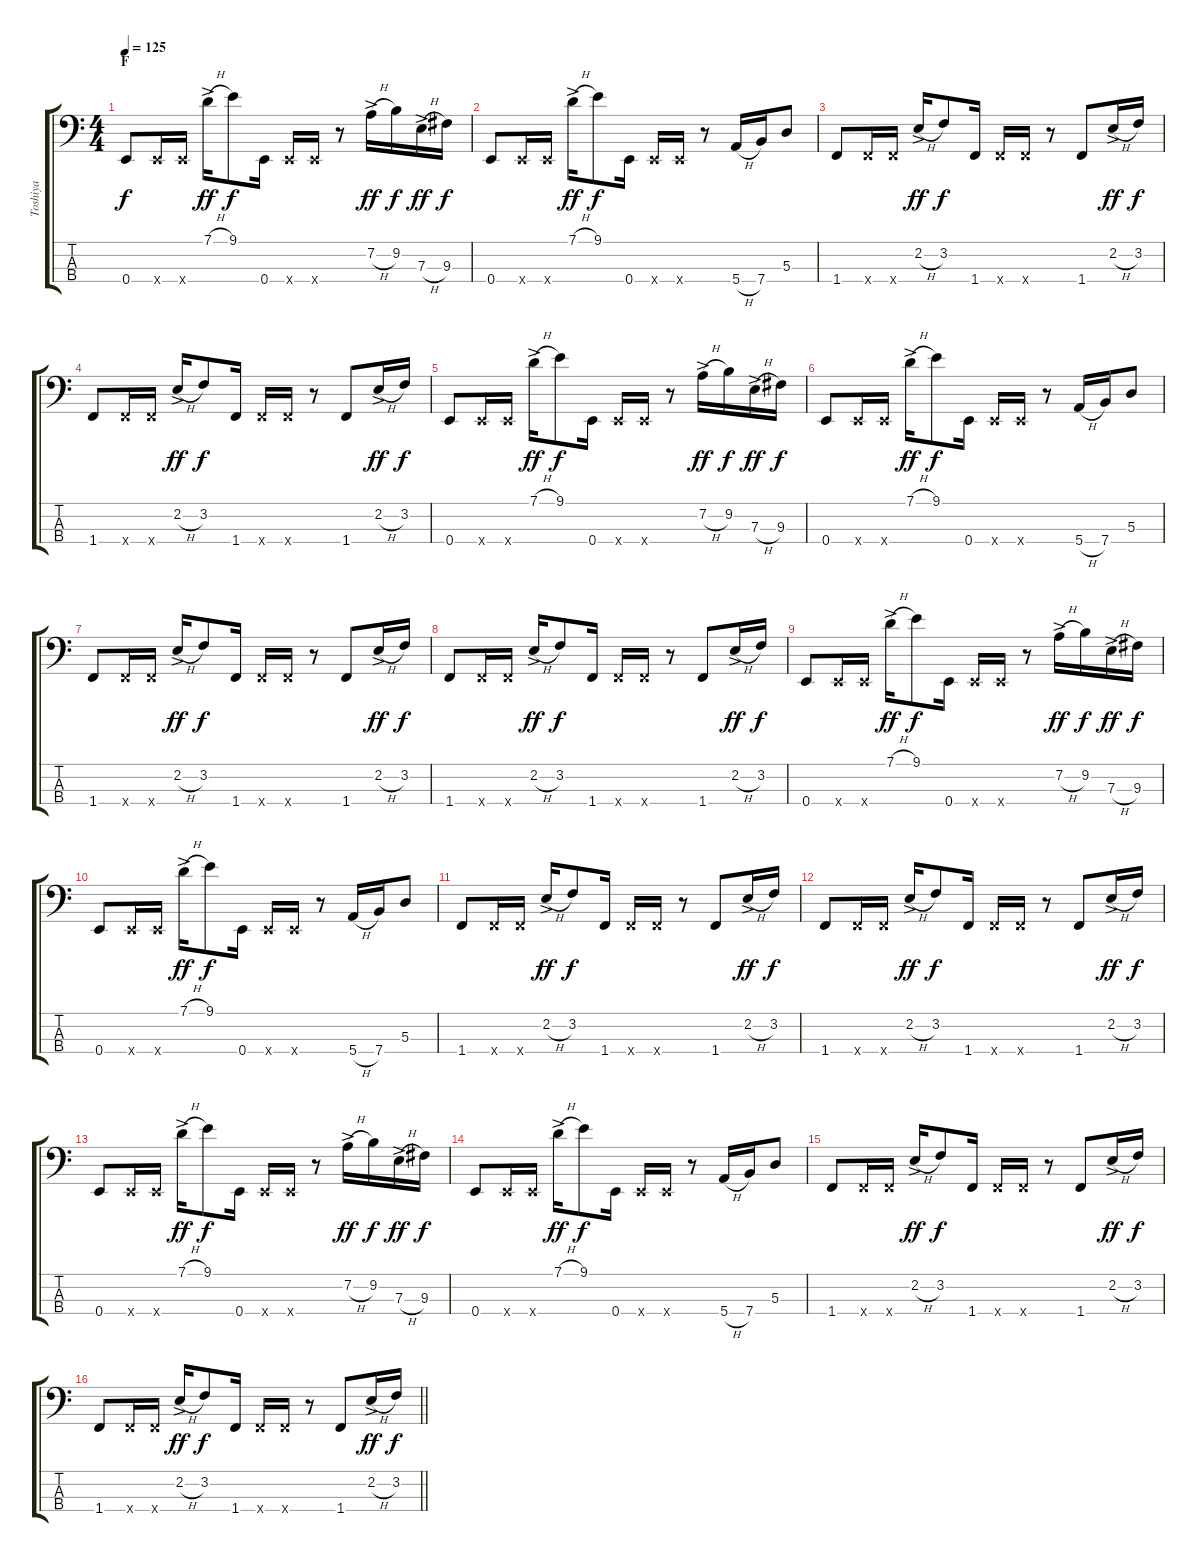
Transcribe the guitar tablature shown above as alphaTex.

\track ("Toshiya" "Toshiya") {instrument electricbasspick}
\staff {score tabs}
\tuning (G2 D2 A1 E1) {hide}
\ts (4 4)
\section ("" "F")
\tempo 125
\clef f4
\ks c
0.4.8{dy f} 0.4{x}.16 0.4{x}.16 7.1{h ac}.16{dy ff} 9.1.8{dy f} 0.4.16 0.4{x}.16 0.4{x}.16 r.8 7.2{h ac}.16{dy ff} 9.2.16{dy f} 7.3{h ac}.16{dy ff} 9.3.16{dy f} |
0.4.8 0.4{x}.16 0.4{x}.16 7.1{h ac}.16{dy ff} 9.1.8{dy f} 0.4.16 0.4{x}.16 0.4{x}.16 r.8 5.4{h}.16 7.4.16 5.3.8 |
1.4.8 1.4{x}.16 1.4{x}.16 2.2{h ac}.16{dy ff} 3.2.8{dy f} 1.4.16 1.4{x}.16 1.4{x}.16 r.8 1.4.8 2.2{h ac}.16{dy ff} 3.2.16{dy f} |
1.4.8 1.4{x}.16 1.4{x}.16 2.2{h ac}.16{dy ff} 3.2.8{dy f} 1.4.16 1.4{x}.16 1.4{x}.16 r.8 1.4.8 2.2{h ac}.16{dy ff} 3.2.16{dy f} |
0.4.8 0.4{x}.16 0.4{x}.16 7.1{h ac}.16{dy ff} 9.1.8{dy f} 0.4.16 0.4{x}.16 0.4{x}.16 r.8 7.2{h ac}.16{dy ff} 9.2.16{dy f} 7.3{h ac}.16{dy ff} 9.3.16{dy f} |
0.4.8 0.4{x}.16 0.4{x}.16 7.1{h ac}.16{dy ff} 9.1.8{dy f} 0.4.16 0.4{x}.16 0.4{x}.16 r.8 5.4{h}.16 7.4.16 5.3.8 |
1.4.8 1.4{x}.16 1.4{x}.16 2.2{h ac}.16{dy ff} 3.2.8{dy f} 1.4.16 1.4{x}.16 1.4{x}.16 r.8 1.4.8 2.2{h ac}.16{dy ff} 3.2.16{dy f} |
1.4.8 1.4{x}.16 1.4{x}.16 2.2{h ac}.16{dy ff} 3.2.8{dy f} 1.4.16 1.4{x}.16 1.4{x}.16 r.8 1.4.8 2.2{h ac}.16{dy ff} 3.2.16{dy f} |
0.4.8 0.4{x}.16 0.4{x}.16 7.1{h ac}.16{dy ff} 9.1.8{dy f} 0.4.16 0.4{x}.16 0.4{x}.16 r.8 7.2{h ac}.16{dy ff} 9.2.16{dy f} 7.3{h ac}.16{dy ff} 9.3.16{dy f} |
0.4.8 0.4{x}.16 0.4{x}.16 7.1{h ac}.16{dy ff} 9.1.8{dy f} 0.4.16 0.4{x}.16 0.4{x}.16 r.8 5.4{h}.16 7.4.16 5.3.8 |
1.4.8 1.4{x}.16 1.4{x}.16 2.2{h ac}.16{dy ff} 3.2.8{dy f} 1.4.16 1.4{x}.16 1.4{x}.16 r.8 1.4.8 2.2{h ac}.16{dy ff} 3.2.16{dy f} |
1.4.8 1.4{x}.16 1.4{x}.16 2.2{h ac}.16{dy ff} 3.2.8{dy f} 1.4.16 1.4{x}.16 1.4{x}.16 r.8 1.4.8 2.2{h ac}.16{dy ff} 3.2.16{dy f} |
0.4.8 0.4{x}.16 0.4{x}.16 7.1{h ac}.16{dy ff} 9.1.8{dy f} 0.4.16 0.4{x}.16 0.4{x}.16 r.8 7.2{h ac}.16{dy ff} 9.2.16{dy f} 7.3{h ac}.16{dy ff} 9.3.16{dy f} |
0.4.8 0.4{x}.16 0.4{x}.16 7.1{h ac}.16{dy ff} 9.1.8{dy f} 0.4.16 0.4{x}.16 0.4{x}.16 r.8 5.4{h}.16 7.4.16 5.3.8 |
1.4.8 1.4{x}.16 1.4{x}.16 2.2{h ac}.16{dy ff} 3.2.8{dy f} 1.4.16 1.4{x}.16 1.4{x}.16 r.8 1.4.8 2.2{h ac}.16{dy ff} 3.2.16{dy f} |
\barLineRight lightlight
1.4.8 1.4{x}.16 1.4{x}.16 2.2{h ac}.16{dy ff} 3.2.8{dy f} 1.4.16 1.4{x}.16 1.4{x}.16 r.8 1.4.8 2.2{h ac}.16{dy ff} 3.2.16{dy f}
